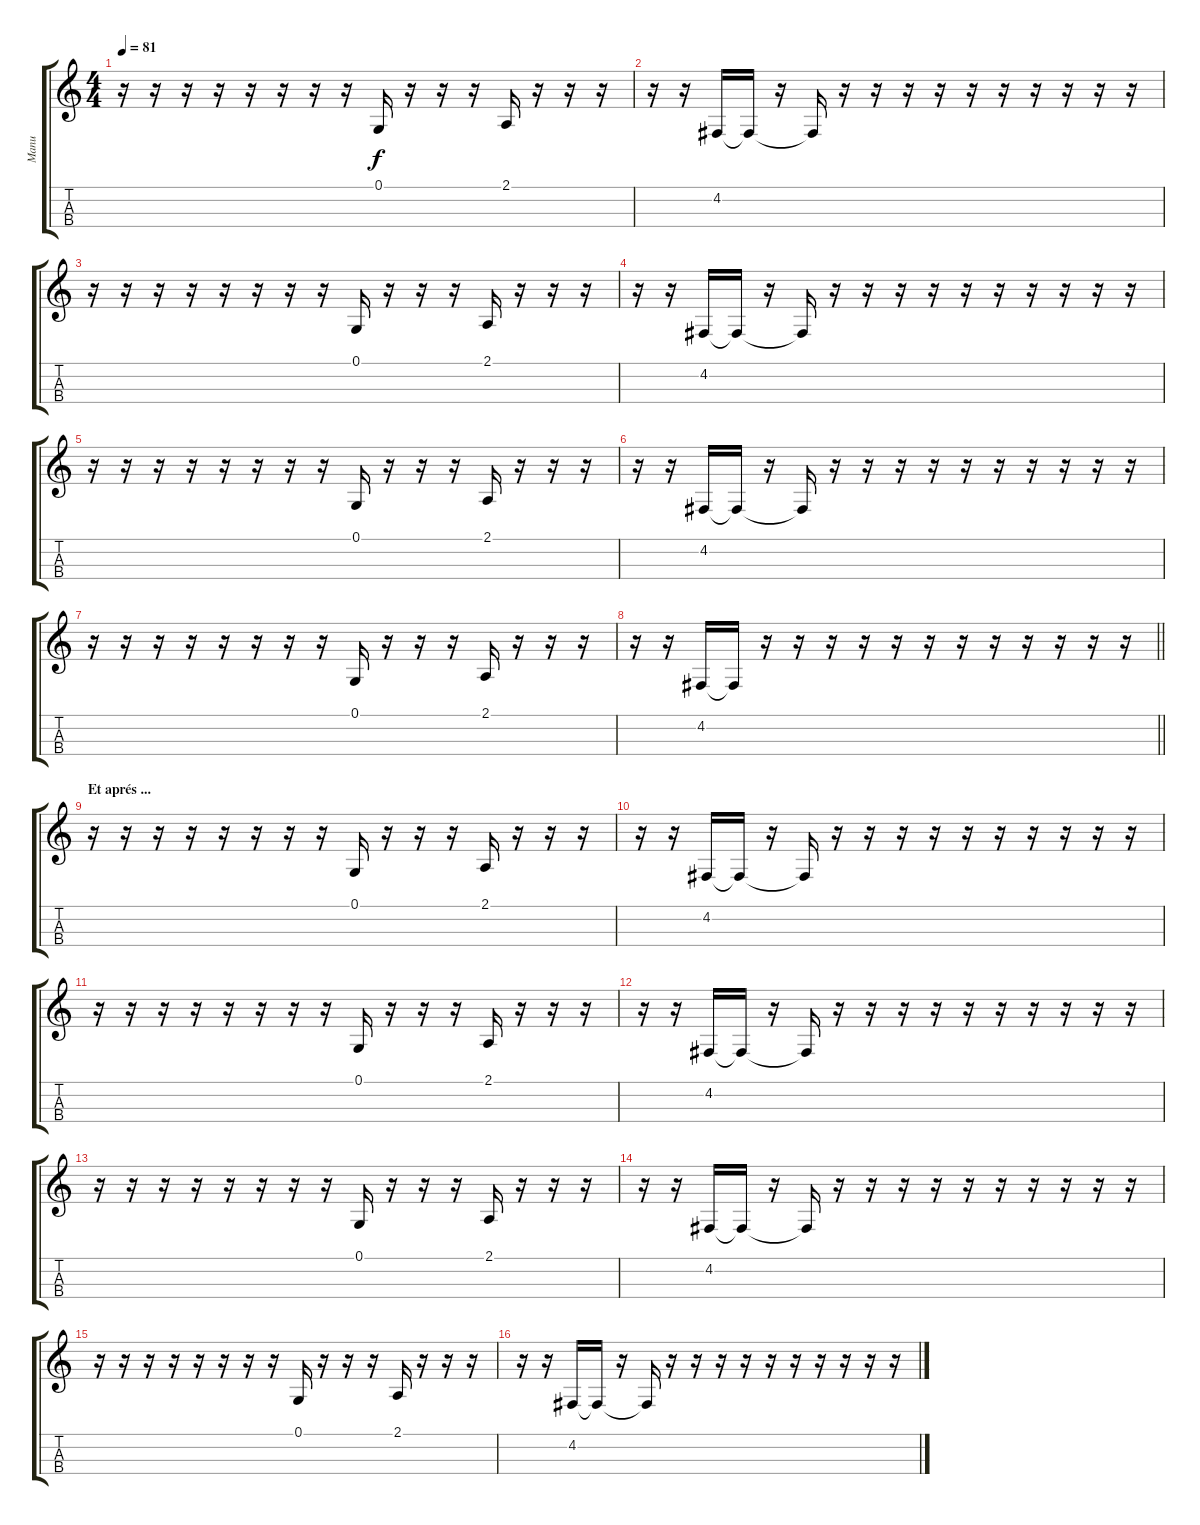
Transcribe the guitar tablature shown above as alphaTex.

\track ("Manu" "Manu") {instrument panflute}
\staff {score tabs}
\tuning (G3 D3 A2 E2) {hide}
\ts (4 4)
\tempo 81
\clef g2
\ks c
r.16{dy f} r.16 r.16 r.16 r.16 r.16 r.16 r.16 0.1.16 r.16 r.16 r.16 2.1.16 r.16 r.16 r.16 |
r.16 r.16 4.2.16 4.2{t}.16 r.16 4.2{t}.16 r.16 r.16 r.16 r.16 r.16 r.16 r.16 r.16 r.16 r.16 |
r.16 r.16 r.16 r.16 r.16 r.16 r.16 r.16 0.1.16 r.16 r.16 r.16 2.1.16 r.16 r.16 r.16 |
r.16 r.16 4.2.16 4.2{t}.16 r.16 4.2{t}.16 r.16 r.16 r.16 r.16 r.16 r.16 r.16 r.16 r.16 r.16 |
r.16 r.16 r.16 r.16 r.16 r.16 r.16 r.16 0.1.16 r.16 r.16 r.16 2.1.16 r.16 r.16 r.16 |
r.16 r.16 4.2.16 4.2{t}.16 r.16 4.2{t}.16 r.16 r.16 r.16 r.16 r.16 r.16 r.16 r.16 r.16 r.16 |
r.16 r.16 r.16 r.16 r.16 r.16 r.16 r.16 0.1.16 r.16 r.16 r.16 2.1.16 r.16 r.16 r.16 |
\barLineRight lightlight
r.16 r.16 4.2.16 4.2{t}.16 r.16 r.16 r.16 r.16 r.16 r.16 r.16 r.16 r.16 r.16 r.16 r.16 |
\section ("" "Et aprés ...")
r.16{volume 5} r.16 r.16 r.16 r.16 r.16 r.16 r.16 0.1.16 r.16 r.16 r.16 2.1.16 r.16 r.16 r.16 |
r.16 r.16 4.2.16 4.2{t}.16 r.16 4.2{t}.16 r.16 r.16 r.16 r.16 r.16 r.16 r.16 r.16 r.16 r.16 |
r.16 r.16 r.16 r.16 r.16 r.16 r.16 r.16 0.1.16 r.16 r.16 r.16 2.1.16 r.16 r.16 r.16 |
r.16 r.16 4.2.16 4.2{t}.16 r.16 4.2{t}.16 r.16 r.16 r.16 r.16 r.16 r.16 r.16 r.16 r.16 r.16 |
r.16{volume 0} r.16 r.16 r.16 r.16 r.16 r.16 r.16 0.1.16 r.16 r.16 r.16 2.1.16 r.16 r.16 r.16 |
r.16 r.16 4.2.16 4.2{t}.16 r.16 4.2{t}.16 r.16 r.16 r.16 r.16 r.16 r.16 r.16 r.16 r.16 r.16 |
r.16 r.16 r.16 r.16 r.16 r.16 r.16 r.16 0.1.16 r.16 r.16 r.16 2.1.16 r.16 r.16 r.16 |
r.16 r.16 4.2.16 4.2{t}.16 r.16 4.2{t}.16 r.16 r.16 r.16 r.16 r.16 r.16 r.16 r.16 r.16 r.16
